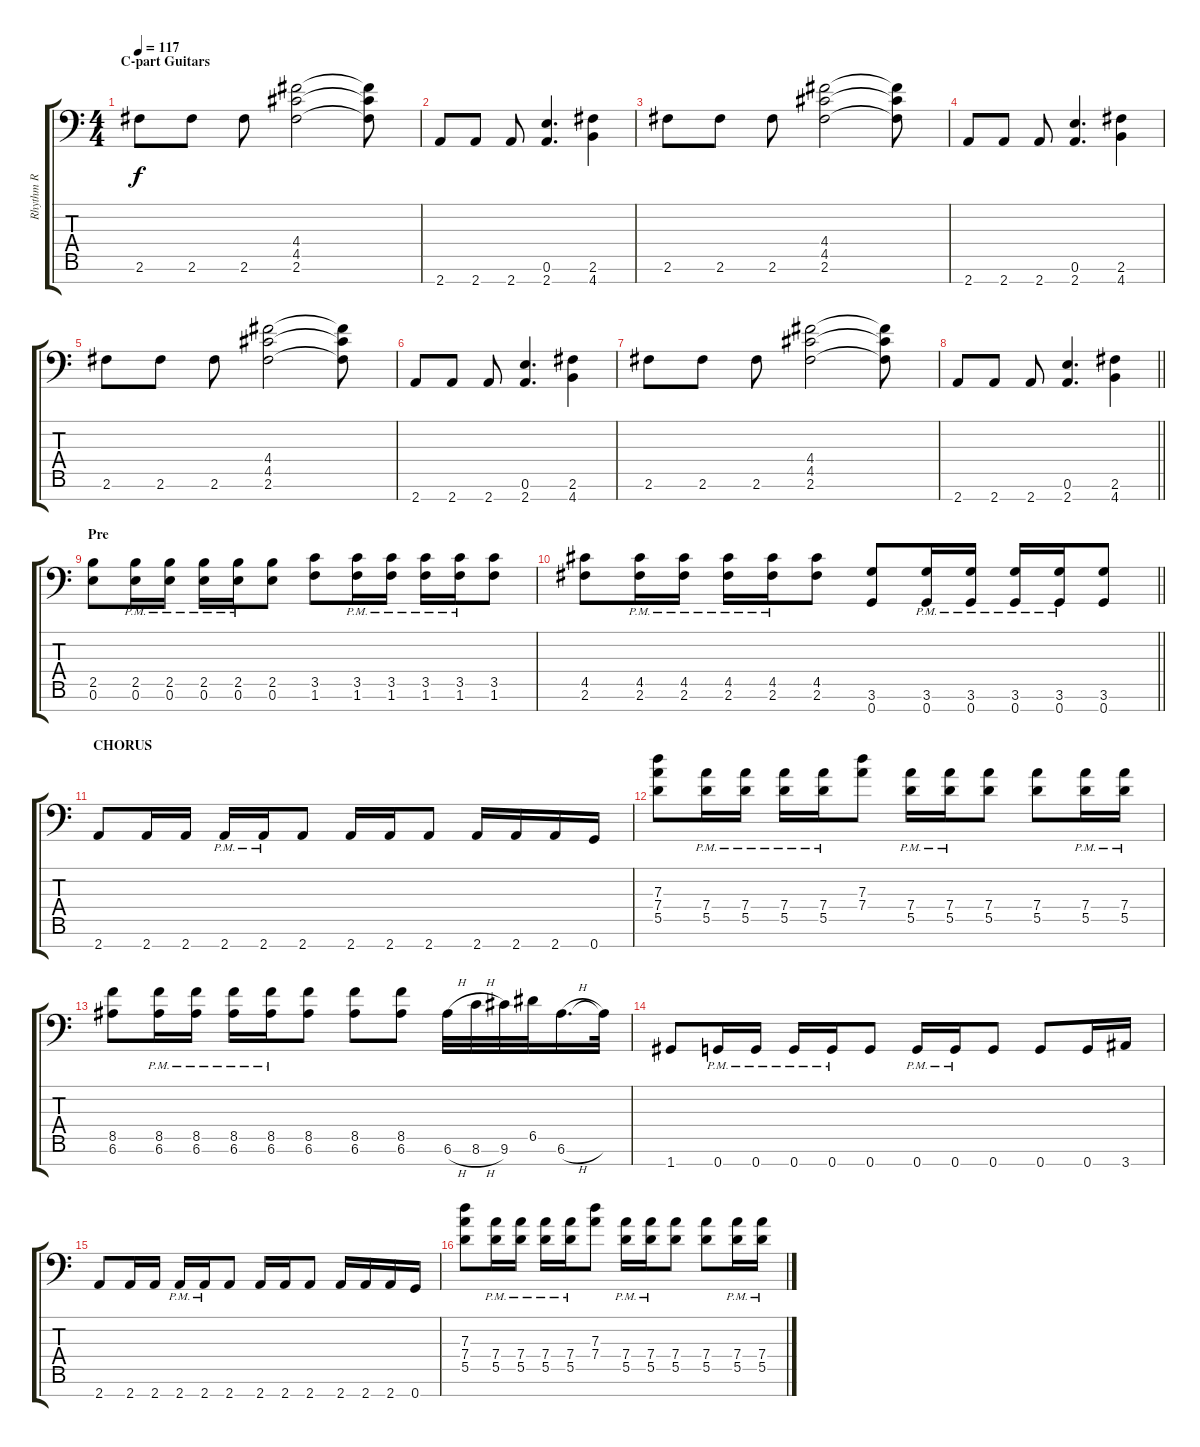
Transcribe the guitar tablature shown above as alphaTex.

\track ("Rhythm R" "Rhythm R") {instrument overdrivenguitar}
\staff {score tabs}
\tuning (E4 B3 G3 D3 A2 E2 G1) {hide}
\ts (4 4)
\section ("" "C-part Guitars")
\tempo 117
\clef f4
\ks c
2.6.8{dy f} 2.6.8 2.6.8 (4.4 4.5 2.6).2 (4.4{t} 4.5{t} 2.6{t}).8 |
2.7.8 2.7.8 2.7.8 (0.6 2.7).4{d} (2.6 4.7).4 |
2.6.8 2.6.8 2.6.8 (4.4 4.5 2.6).2 (4.4{t} 4.5{t} 2.6{t}).8 |
2.7.8 2.7.8 2.7.8 (0.6 2.7).4{d} (2.6 4.7).4 |
2.6.8 2.6.8 2.6.8 (4.4 4.5 2.6).2 (4.4{t} 4.5{t} 2.6{t}).8 |
2.7.8 2.7.8 2.7.8 (0.6 2.7).4{d} (2.6 4.7).4 |
2.6.8 2.6.8 2.6.8 (4.4 4.5 2.6).2 (4.4{t} 4.5{t} 2.6{t}).8 |
\barLineRight lightlight
2.7.8 2.7.8 2.7.8 (0.6 2.7).4{d} (2.6 4.7).4 |
\section ("" "Pre")
(2.5 0.6).8 (2.5{pm} 0.6{pm}).16 (2.5{pm} 0.6{pm}).16 (2.5{pm} 0.6{pm}).16 (2.5{pm} 0.6{pm}).16 (2.5 0.6).8 (3.5 1.6).8 (3.5{pm} 1.6{pm}).16 (3.5{pm} 1.6{pm}).16 (3.5{pm} 1.6{pm}).16 (3.5{pm} 1.6{pm}).16 (3.5 1.6).8 |
\barLineRight lightlight
(4.5 2.6).8 (4.5{pm} 2.6{pm}).16 (4.5{pm} 2.6{pm}).16 (4.5{pm} 2.6{pm}).16 (4.5{pm} 2.6{pm}).16 (4.5 2.6).8 (3.6 0.7).8 (3.6{pm} 0.7{pm}).16 (3.6{pm} 0.7{pm}).16 (3.6{pm} 0.7{pm}).16 (3.6{pm} 0.7{pm}).16 (3.6 0.7).8 |
\section ("" "CHORUS")
2.7.8 2.7.16 2.7.16 2.7{pm}.16 2.7{pm}.16 2.7.8 2.7.16 2.7.16 2.7.8 2.7.16 2.7.16 2.7.16 0.7.16 |
(7.3 7.4 5.5).8 (7.4{pm} 5.5{pm}).16 (7.4{pm} 5.5{pm}).16 (7.4{pm} 5.5{pm}).16 (7.4{pm} 5.5{pm}).16 (7.3 7.4).8 (7.4{pm} 5.5{pm}).16 (7.4{pm} 5.5{pm}).16 (7.4 5.5).8 (7.4 5.5).8 (7.4{pm} 5.5{pm}).16 (7.4{pm} 5.5{pm}).16 |
(8.5 6.6).8 (8.5{pm} 6.6{pm}).16 (8.5{pm} 6.6{pm}).16 (8.5{pm} 6.6{pm}).16 (8.5{pm} 6.6{pm}).16 (8.5 6.6).8 (8.5 6.6).8 (8.5 6.6).8 6.6{h}.32 8.6{h}.32 9.6.32 6.5.32 6.6{h}.16{d} 6.6{t}.32 |
1.7.8 0.7{pm}.16 0.7{pm}.16 0.7{pm}.16 0.7{pm}.16 0.7.8 0.7{pm}.16 0.7{pm}.16 0.7.8 0.7.8 0.7.16 3.7.16 |
2.7.8 2.7.16 2.7.16 2.7{pm}.16 2.7{pm}.16 2.7.8 2.7.16 2.7.16 2.7.8 2.7.16 2.7.16 2.7.16 0.7.16 |
(7.3 7.4 5.5).8 (7.4{pm} 5.5{pm}).16 (7.4{pm} 5.5{pm}).16 (7.4{pm} 5.5{pm}).16 (7.4{pm} 5.5{pm}).16 (7.3 7.4).8 (7.4{pm} 5.5{pm}).16 (7.4{pm} 5.5{pm}).16 (7.4 5.5).8 (7.4 5.5).8 (7.4{pm} 5.5{pm}).16 (7.4{pm} 5.5{pm}).16
